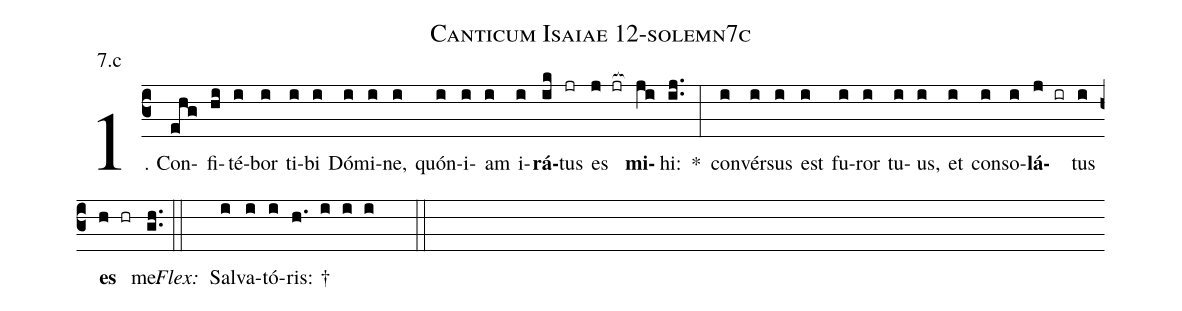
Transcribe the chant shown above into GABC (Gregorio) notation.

name: Canticum Isaiae 12-solemn7c;
annotation: 7.c;
%%
(c3)1. Con(ehg)fi(hi)té(i)bor(i) ti(i)bi(i) Dó(i)mi(i)ne,(i) quón(i)i(i)am(i) i(i)<b>rá</b>(ik)tus(jr) es(j jr[ocb:1{]) <b>mi</b>(ji[ocb:0}])hi:(ij..) *(:) con(i)vér(i)sus(i) est(i) fu(i)ror(i) tu(i)us,(i) et(i) con(i)so(i)<b>lá</b>(j ir)tus(i) <b>es</b>(h hr) me.(gh..) (::)
<i>Flex:</i>()  Sal(i)va(i)tó(i)ris: †(h. i i i  ::)
